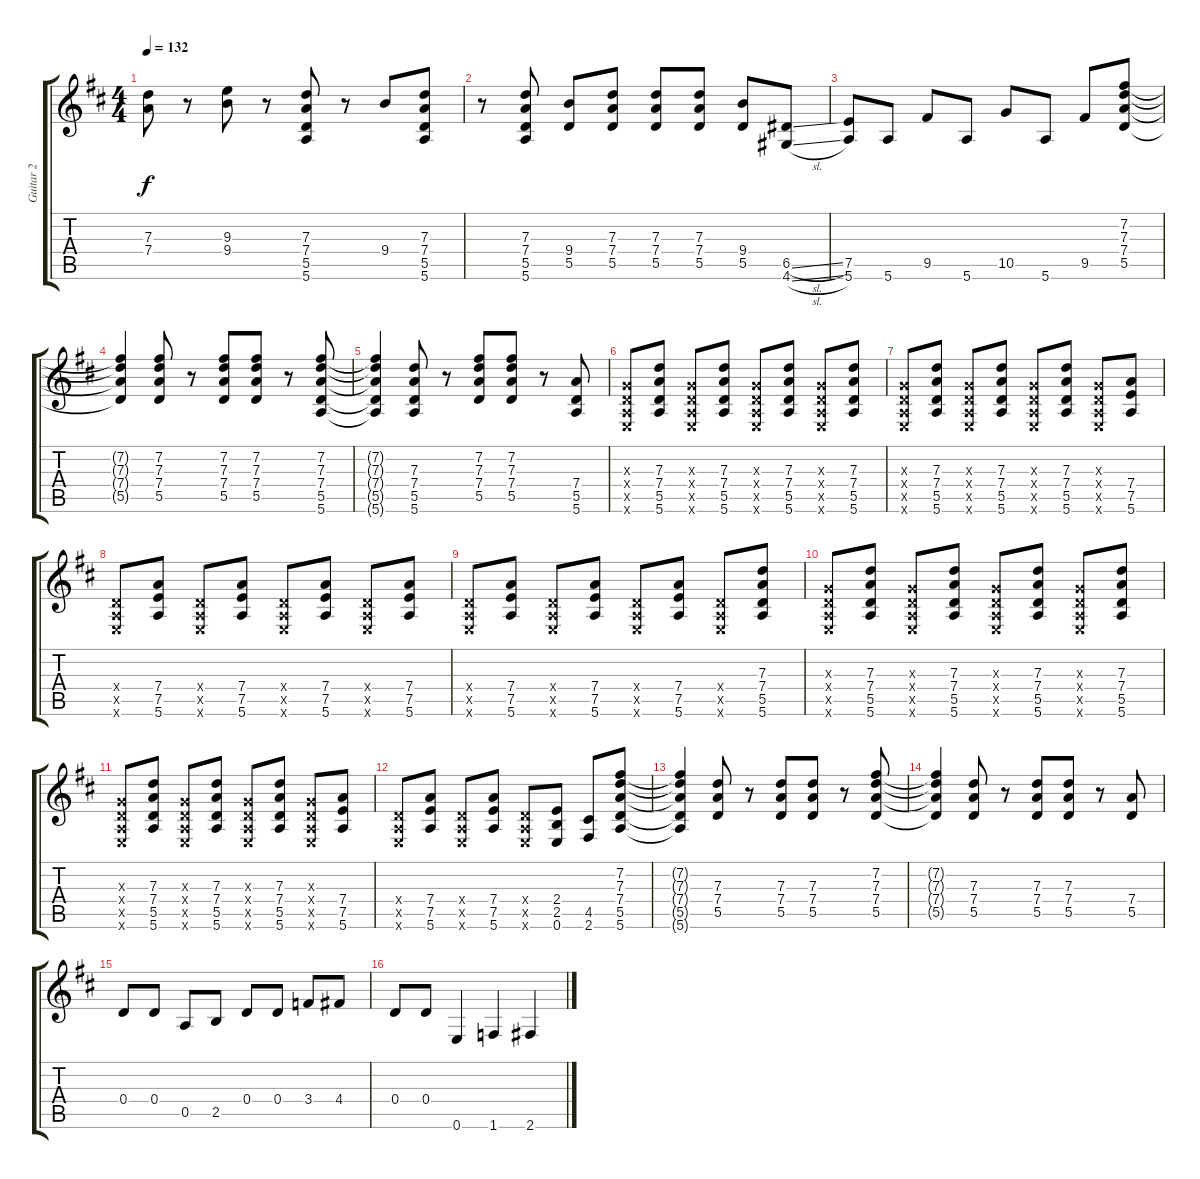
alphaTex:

\track ("Guitar 2" "Guitar 2") {instrument overdrivenguitar}
\staff {score tabs}
\tuning (E4 B3 G3 D3 A2 E2) {hide}
\ts (4 4)
\tempo 132
\clef g2
\ks d
(7.3 7.4).8{dy f} r.8 (9.3 9.4).8 r.8 (7.3 7.4 5.5 5.6).8 r.8 9.4.8 (7.3 7.4 5.5 5.6).8 |
r.8 (7.3 7.4 5.5 5.6).8 (9.4 5.5).8 (7.3 7.4 5.5).8 (7.3 7.4 5.5).8 (7.3 7.4 5.5).8 (9.4 5.5).8 (6.5{sl} 4.6{sl}).8 |
(7.5 5.6).8 5.6.8 9.5.8 5.6.8 10.5.8 5.6.8 9.5.8 (7.2 7.3 7.4 5.5).8 |
(7.2{t} 7.3{t} 7.4{t} 5.5{t}).4 (7.2 7.3 7.4 5.5).8 r.8 (7.2 7.3 7.4 5.5).8 (7.2 7.3 7.4 5.5).8 r.8 (7.2 7.3 7.4 5.5 5.6).8 |
(7.2{t} 7.3{t} 7.4{t} 5.5{t} 5.6{t}).4 (7.3 7.4 5.5 5.6).8 r.8 (7.2 7.3 7.4 5.5).8 (7.2 7.3 7.4 5.5).8 r.8 (7.4 5.5 5.6).8 |
(0.3{x} 0.4{x} 0.5{x} 0.6{x}).8 (7.3 7.4 5.5 5.6).8 (0.3{x} 0.4{x} 0.5{x} 0.6{x}).8 (7.3 7.4 5.5 5.6).8 (0.3{x} 0.4{x} 0.5{x} 0.6{x}).8 (7.3 7.4 5.5 5.6).8 (0.3{x} 0.4{x} 0.5{x} 0.6{x}).8 (7.3 7.4 5.5 5.6).8 |
(0.3{x} 0.4{x} 0.5{x} 0.6{x}).8 (7.3 7.4 5.5 5.6).8 (0.3{x} 0.4{x} 0.5{x} 0.6{x}).8 (7.3 7.4 5.5 5.6).8 (0.3{x} 0.4{x} 0.5{x} 0.6{x}).8 (7.3 7.4 5.5 5.6).8 (0.3{x} 0.4{x} 0.5{x} 0.6{x}).8 (7.4 7.5 5.6).8 |
(0.4{x} 0.5{x} 0.6{x}).8 (7.4 7.5 5.6).8 (0.4{x} 0.5{x} 0.6{x}).8 (7.4 7.5 5.6).8 (0.4{x} 0.5{x} 0.6{x}).8 (7.4 7.5 5.6).8 (0.4{x} 0.5{x} 0.6{x}).8 (7.4 7.5 5.6).8 |
(0.4{x} 0.5{x} 0.6{x}).8 (7.4 7.5 5.6).8 (0.4{x} 0.5{x} 0.6{x}).8 (7.4 7.5 5.6).8 (0.4{x} 0.5{x} 0.6{x}).8 (7.4 7.5 5.6).8 (0.4{x} 0.5{x} 0.6{x}).8 (7.3 7.4 5.5 5.6).8 |
(0.3{x} 0.4{x} 0.5{x} 0.6{x}).8 (7.3 7.4 5.5 5.6).8 (0.3{x} 0.4{x} 0.5{x} 0.6{x}).8 (7.3 7.4 5.5 5.6).8 (0.3{x} 0.4{x} 0.5{x} 0.6{x}).8 (7.3 7.4 5.5 5.6).8 (0.3{x} 0.4{x} 0.5{x} 0.6{x}).8 (7.3 7.4 5.5 5.6).8 |
(0.3{x} 0.4{x} 0.5{x} 0.6{x}).8 (7.3 7.4 5.5 5.6).8 (0.3{x} 0.4{x} 0.5{x} 0.6{x}).8 (7.3 7.4 5.5 5.6).8 (0.3{x} 0.4{x} 0.5{x} 0.6{x}).8 (7.3 7.4 5.5 5.6).8 (0.3{x} 0.4{x} 0.5{x} 0.6{x}).8 (7.4 7.5 5.6).8 |
(0.4{x} 0.5{x} 0.6{x}).8 (7.4 7.5 5.6).8 (0.4{x} 0.5{x} 0.6{x}).8 (7.4 7.5 5.6).8 (0.4{x} 0.5{x} 0.6{x}).8 (2.4 2.5 0.6).8 (4.5 2.6).8 (7.2 7.3 7.4 5.5 5.6).8 |
(7.2{t} 7.3{t} 7.4{t} 5.5{t} 5.6{t}).4 (7.3 7.4 5.5).8 r.8 (7.3 7.4 5.5).8 (7.3 7.4 5.5).8 r.8 (7.2 7.3 7.4 5.5).8 |
(7.2{t} 7.3{t} 7.4{t} 5.5{t}).4 (7.3 7.4 5.5).8 r.8 (7.3 7.4 5.5).8 (7.3 7.4 5.5).8 r.8 (7.4 5.5).8 |
0.4.8 0.4.8 0.5.8 2.5.8 0.4.8 0.4.8 3.4.8 4.4.8 |
0.4.8 0.4.8 0.6.4 1.6.4 2.6.4
